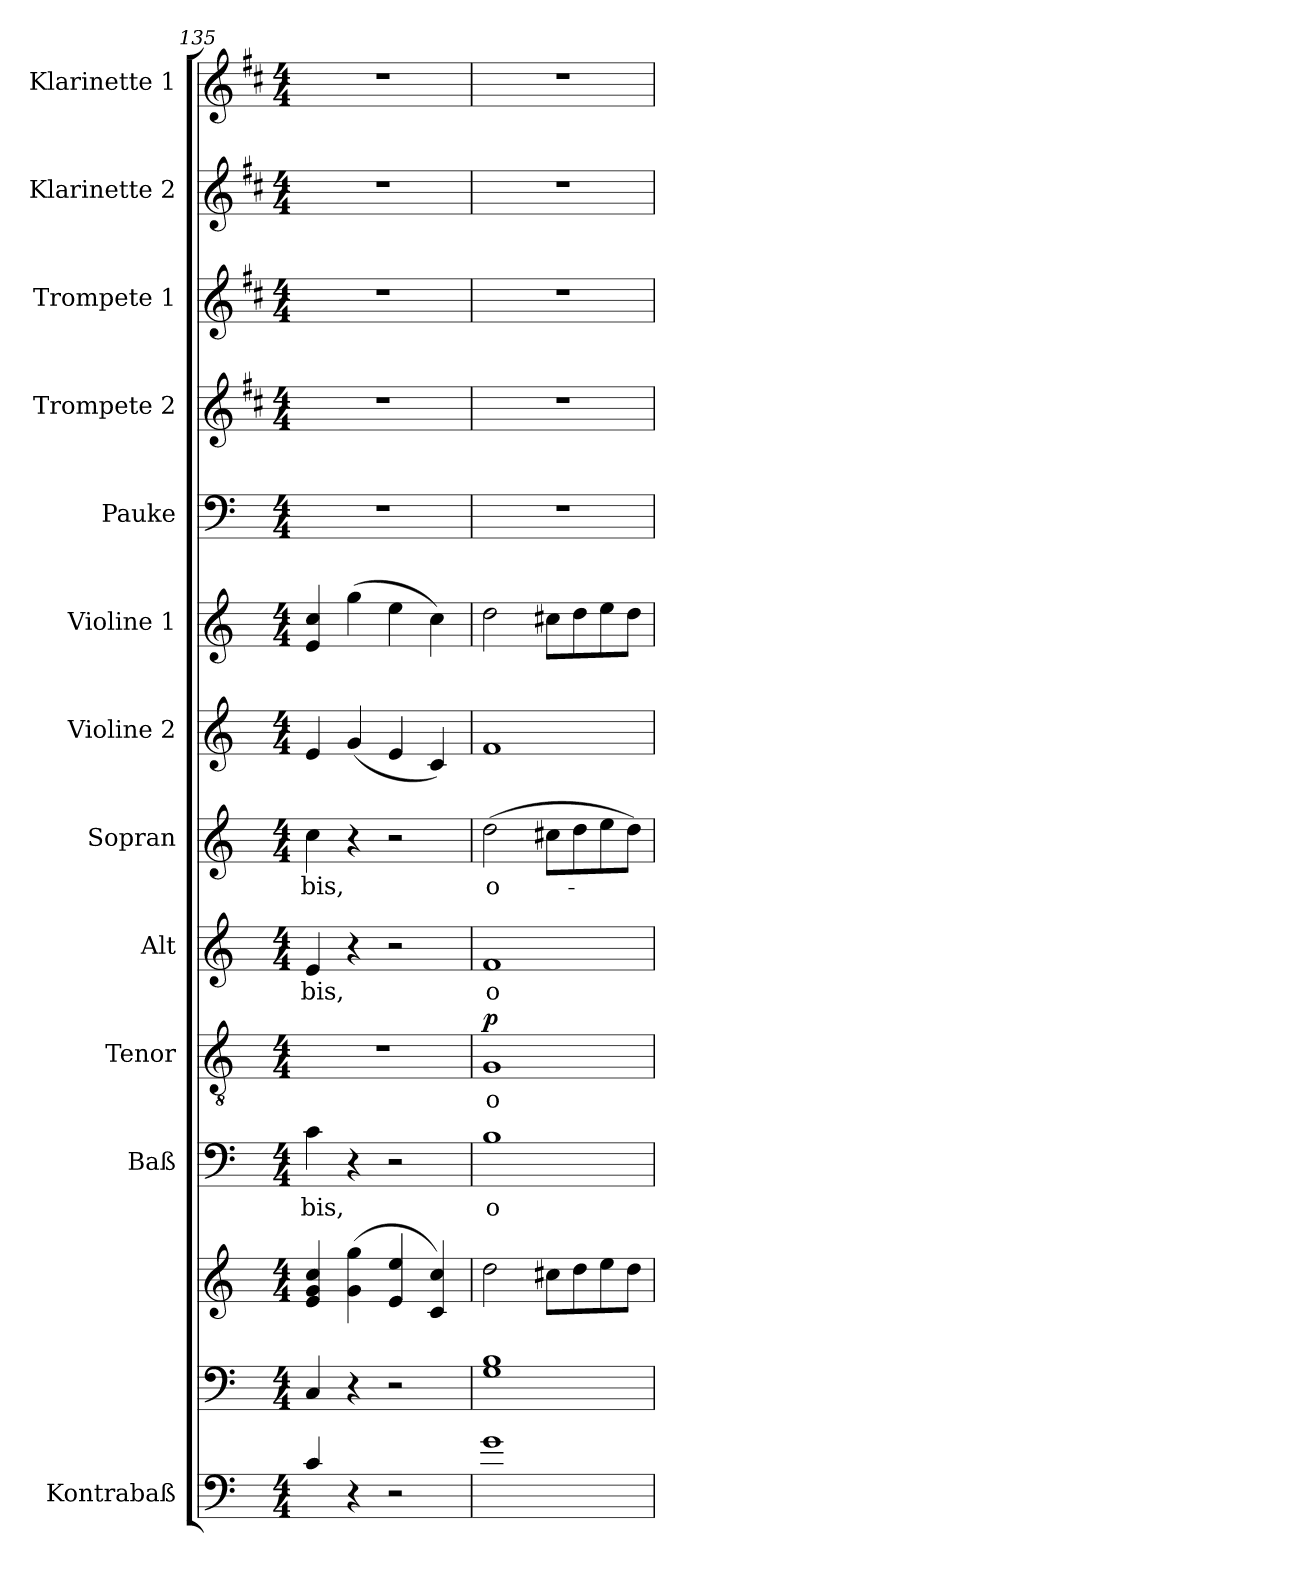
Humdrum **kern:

**kern	**kern	**kern	**kern	**text	**kern	**text	**dynam	**kern	**text	**kern	**text	**kern	**kern	**kern	**kern	**kern	**kern	**kern
*part13	*part12	*part12	*part11	*part11	*part10	*part10	*part10	*part9	*part9	*part8	*part8	*part7	*part6	*part5	*part4	*part3	*part2	*part1
*staff14	*staff13	*staff12	*staff11	*staff11	*staff10	*staff10	*staff10	*staff9	*staff9	*staff8	*staff8	*staff7	*staff6	*staff5	*staff4	*staff3	*staff2	*staff1
*I"Kontrabaß	*	*	*I"Baß	*	*I"Tenor	*	*	*I"Alt	*	*I"Sopran	*	*I"Violine 2	*I"Violine 1	*I"Pauke	*I"Trompete 2	*I"Trompete 1	*I"Klarinette 2	*I"Klarinette 1
*	*	*	*	*	*	*	*	*	*	*	*	*I'Vln	*I'Vln	*	*I'Tpt	*I'Tpt	*	*
!!LO:PB:g=z
*clefF4	*clefF4	*clefG2	*clefF4	*	*clefGv2	*	*	*clefG2	*	*clefG2	*	*clefG2	*clefG2	*clefF4	*clefG2	*clefG2	*clefG2	*clefG2
*ITrd7c12	*	*	*	*	*	*	*	*	*	*	*	*	*	*	*ITrd1c2	*ITrd1c2	*ITrd1c2	*ITrd1c2
*k[]	*k[]	*k[]	*k[]	*	*k[]	*	*	*k[]	*	*k[]	*	*k[]	*k[]	*k[]	*k[]	*k[]	*k[]	*k[]
*C:	*C:	*C:	*C:	*	*C:	*	*	*C:	*	*C:	*	*C:	*C:	*C:	*C:	*C:	*C:	*C:
*M4/4	*M4/4	*M4/4	*M4/4	*	*M4/4	*	*	*M4/4	*	*M4/4	*	*M4/4	*M4/4	*M4/4	*M4/4	*M4/4	*M4/4	*M4/4
=135	=135	=135	=135	=135	=135	=135	=135	=135	=135	=135	=135	=135	=135	=135	=135	=135	=135	=135
!	!	!	!	!LO:LY:b	!	!	!	!	!LO:LY:b	!	!LO:LY:b	!	!	!	!	!	!	!
4C/	4C/	4e/ 4g/ 4cc/	4c\	-bis,	1r	.	.	4e/	-bis,	4cc\	-bis,	4e/	4e/ 4cc/	1r	1r	1r	1r	1r
4r	4r	(>4g\ 4gg\	4r	.	.	.	.	4r	.	4r	.	(<4g/	(>4gg\	.	.	.	.	.
2r	2r	4e/ 4ee/	2r	.	.	.	.	2r	.	2r	.	4e/	4ee\	.	.	.	.	.
.	.	4c/ 4cc/)	.	.	.	.	.	.	.	.	.	4c/)	4cc\)	.	.	.	.	.
=136	=136	=136	=136	=136	=136	=136	=136	=136	=136	=136	=136	=136	=136	=136	=136	=136	=136	=136
!	!	!	!	!LO:LY:b	!	!LO:LY:b	!LO:DY:a	!	!LO:LY:b	!	!LO:LY:b	!	!	!	!	!	!	!
1G	1G 1B	2dd\	1B	o-	1G	o-	p	1f	o-	(>2dd\	o-	1f	2dd\	1r	1r	1r	1r	1r
.	.	8cc#X\L	.	.	.	.	.	.	.	8cc#X\L	.	.	8cc#X\L	.	.	.	.	.
.	.	8dd\	.	.	.	.	.	.	.	8dd\	.	.	8dd\	.	.	.	.	.
.	.	8ee\	.	.	.	.	.	.	.	8ee\	.	.	8ee\	.	.	.	.	.
.	.	8dd\J	.	.	.	.	.	.	.	8dd\J)	.	.	8dd\J	.	.	.	.	.
=	=	=	=	=	=	=	=	=	=	=	=	=	=	=	=	=	=	=
*-	*-	*-	*-	*-	*-	*-	*-	*-	*-	*-	*-	*-	*-	*-	*-	*-	*-	*-
